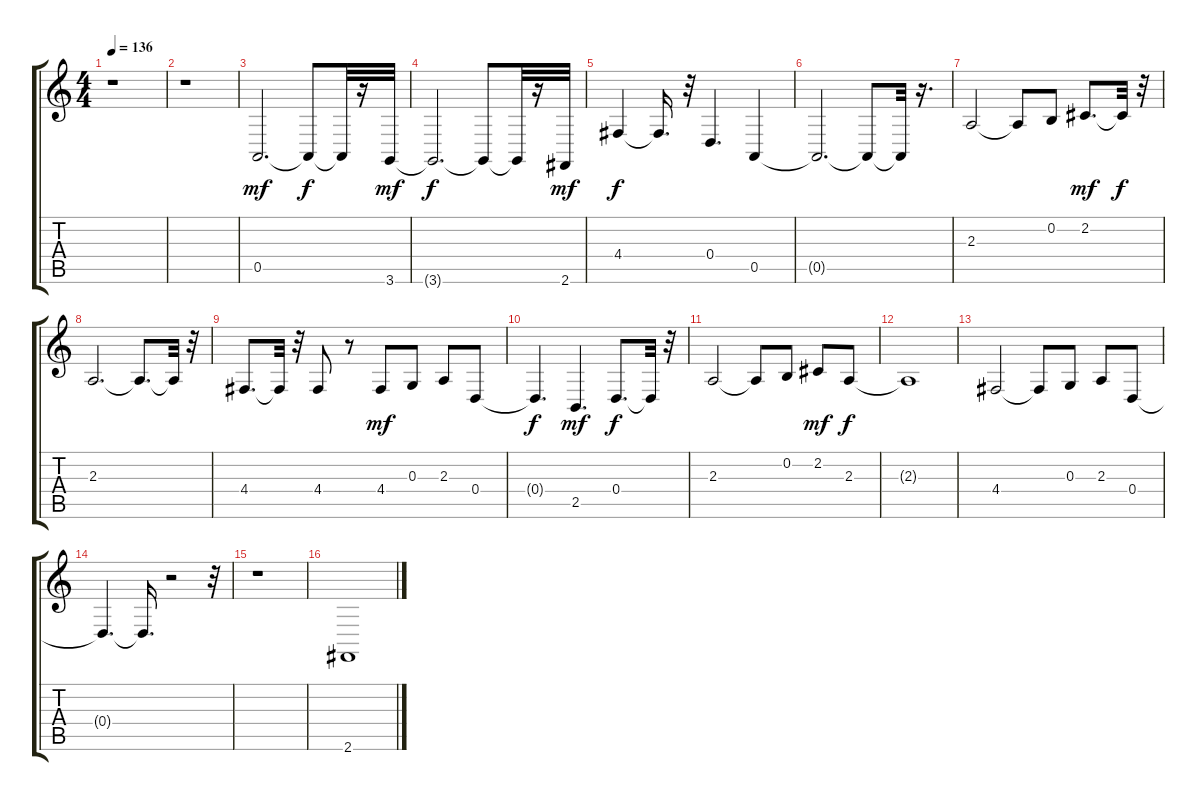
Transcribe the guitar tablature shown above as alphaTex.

\track "" {instrument synthstrings1}
\staff {score tabs}
\tuning (E4 B3 G3 D3 A2 E2) {hide}
\ts (4 4)
\tempo 136
\clef g2
\ks c
r.1{dy f} |
r.1 |
0.5.2{d dy mf} 0.5{t}.8{dy f} 0.5{t}.32 r.16 3.6.32{dy mf} |
3.6{t}.2{d dy f} 3.6{t}.8 3.6{t}.32 r.16 2.6.32{dy mf} |
4.4.4{dy f} 4.4{t}.16{d} r.32 0.4.4{d} 0.5.4 |
0.5{t}.2{d} 0.5{t}.8 0.5{t}.32 r.16{d} |
2.3.2 2.3{t}.8 0.2.8 2.2.8{d dy mf} 2.2{t}.32{dy f} r.32 |
2.3.2{d} 2.3{t}.8{d} 2.3{t}.32 r.32 |
4.4.8{d} 4.4{t}.32 r.32 4.4.8 r.8 4.4.8{dy mf} 0.3.8 2.3.8 0.4.8 |
0.4{t}.4{d dy f} 2.5.4{d dy mf} 0.4.8{d dy f} 0.4{t}.32 r.32 |
2.3.2 2.3{t}.8 0.2.8 2.2.8{dy mf} 2.3.8{dy f} |
2.3{t}.1 |
4.4.2 4.4{t}.8 0.3.8 2.3.8 0.4.8 |
0.4{t}.4{d} 0.4{t}.16{d} r.2 r.32 |
r.1 |
2.6.1
